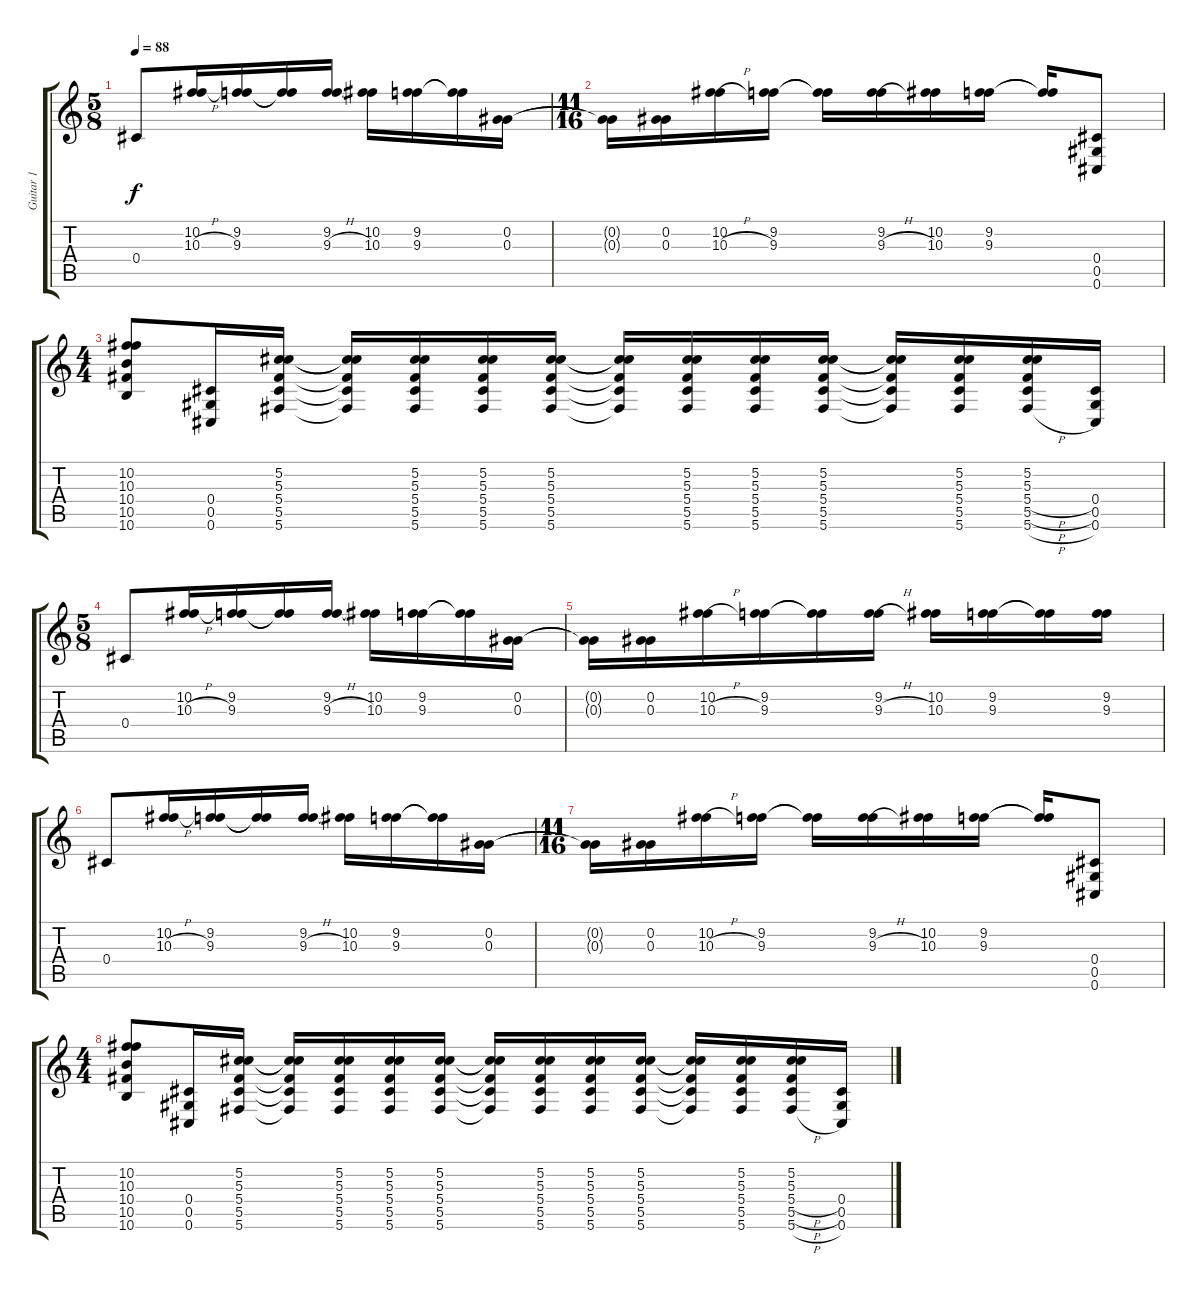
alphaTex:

\track ("Guitar 1" "Guitar 1") {instrument acousticguitarsteel}
\staff {score tabs}
\tuning (F4 Ab3 Ab3 Db3 Ab2 Db2) {hide}
\ts (5 8)
\tempo 88
\clef g2
\ks c
0.4.8{dy f} (10.2{h} 10.3{h}).16 (9.2 9.3).16 (9.2{t} 9.3{t}).16 (9.2{h} 9.3{h}).16 (10.2 10.3).16 (9.2 9.3).16 (9.2{t} 9.3{t}).16 (0.2 0.3).16 |
\ts (11 16)
(0.2{t} 0.3{t}).16 (0.2 0.3).16 (10.2{h} 10.3{h}).16 (9.2 9.3).16 (9.2{t} 9.3{t}).16 (9.2{h} 9.3{h}).16 (10.2 10.3).16 (9.2 9.3).16 (9.2{t} 9.3{t}).16 (0.4 0.5 0.6).8 |
\ts (4 4)
(10.2 10.3 10.4 10.5 10.6).8 (0.4 0.5 0.6).16 (5.2 5.3 5.4 5.5 5.6).16 (5.2{t} 5.3{t} 5.4{t} 5.5{t} 5.6{t}).16 (5.2 5.3 5.4 5.5 5.6).16 (5.2 5.3 5.4 5.5 5.6).16 (5.2 5.3 5.4 5.5 5.6).16 (5.2{t} 5.3{t} 5.4{t} 5.5{t} 5.6{t}).16 (5.2 5.3 5.4 5.5 5.6).16 (5.2 5.3 5.4 5.5 5.6).16 (5.2 5.3 5.4 5.5 5.6).16 (5.2{t} 5.3{t} 5.4{t} 5.5{t} 5.6{t}).16 (5.2 5.3 5.4 5.5 5.6).16 (5.2 5.3 5.4{h} 5.5{h} 5.6{h}).16 (0.4 0.5 0.6).16 |
\ts (5 8)
0.4.8 (10.2{h} 10.3{h}).16 (9.2 9.3).16 (9.2{t} 9.3{t}).16 (9.2{h} 9.3{h}).16 (10.2 10.3).16 (9.2 9.3).16 (9.2{t} 9.3{t}).16 (0.2 0.3).16 |
(0.2{t} 0.3{t}).16 (0.2 0.3).16 (10.2{h} 10.3{h}).16 (9.2 9.3).16 (9.2{t} 9.3{t}).16 (9.2{h} 9.3{h}).16 (10.2 10.3).16 (9.2 9.3).16 (9.2{t} 9.3{t}).16 (9.2 9.3).16 |
0.4.8 (10.2{h} 10.3{h}).16 (9.2 9.3).16 (9.2{t} 9.3{t}).16 (9.2{h} 9.3{h}).16 (10.2 10.3).16 (9.2 9.3).16 (9.2{t} 9.3{t}).16 (0.2 0.3).16 |
\ts (11 16)
(0.2{t} 0.3{t}).16 (0.2 0.3).16 (10.2{h} 10.3{h}).16 (9.2 9.3).16 (9.2{t} 9.3{t}).16 (9.2{h} 9.3{h}).16 (10.2 10.3).16 (9.2 9.3).16 (9.2{t} 9.3{t}).16 (0.4 0.5 0.6).8 |
\ts (4 4)
(10.2 10.3 10.4 10.5 10.6).8 (0.4 0.5 0.6).16 (5.2 5.3 5.4 5.5 5.6).16 (5.2{t} 5.3{t} 5.4{t} 5.5{t} 5.6{t}).16 (5.2 5.3 5.4 5.5 5.6).16 (5.2 5.3 5.4 5.5 5.6).16 (5.2 5.3 5.4 5.5 5.6).16 (5.2{t} 5.3{t} 5.4{t} 5.5{t} 5.6{t}).16 (5.2 5.3 5.4 5.5 5.6).16 (5.2 5.3 5.4 5.5 5.6).16 (5.2 5.3 5.4 5.5 5.6).16 (5.2{t} 5.3{t} 5.4{t} 5.5{t} 5.6{t}).16 (5.2 5.3 5.4 5.5 5.6).16 (5.2 5.3 5.4{h} 5.5{h} 5.6{h}).16 (0.4 0.5 0.6).16
